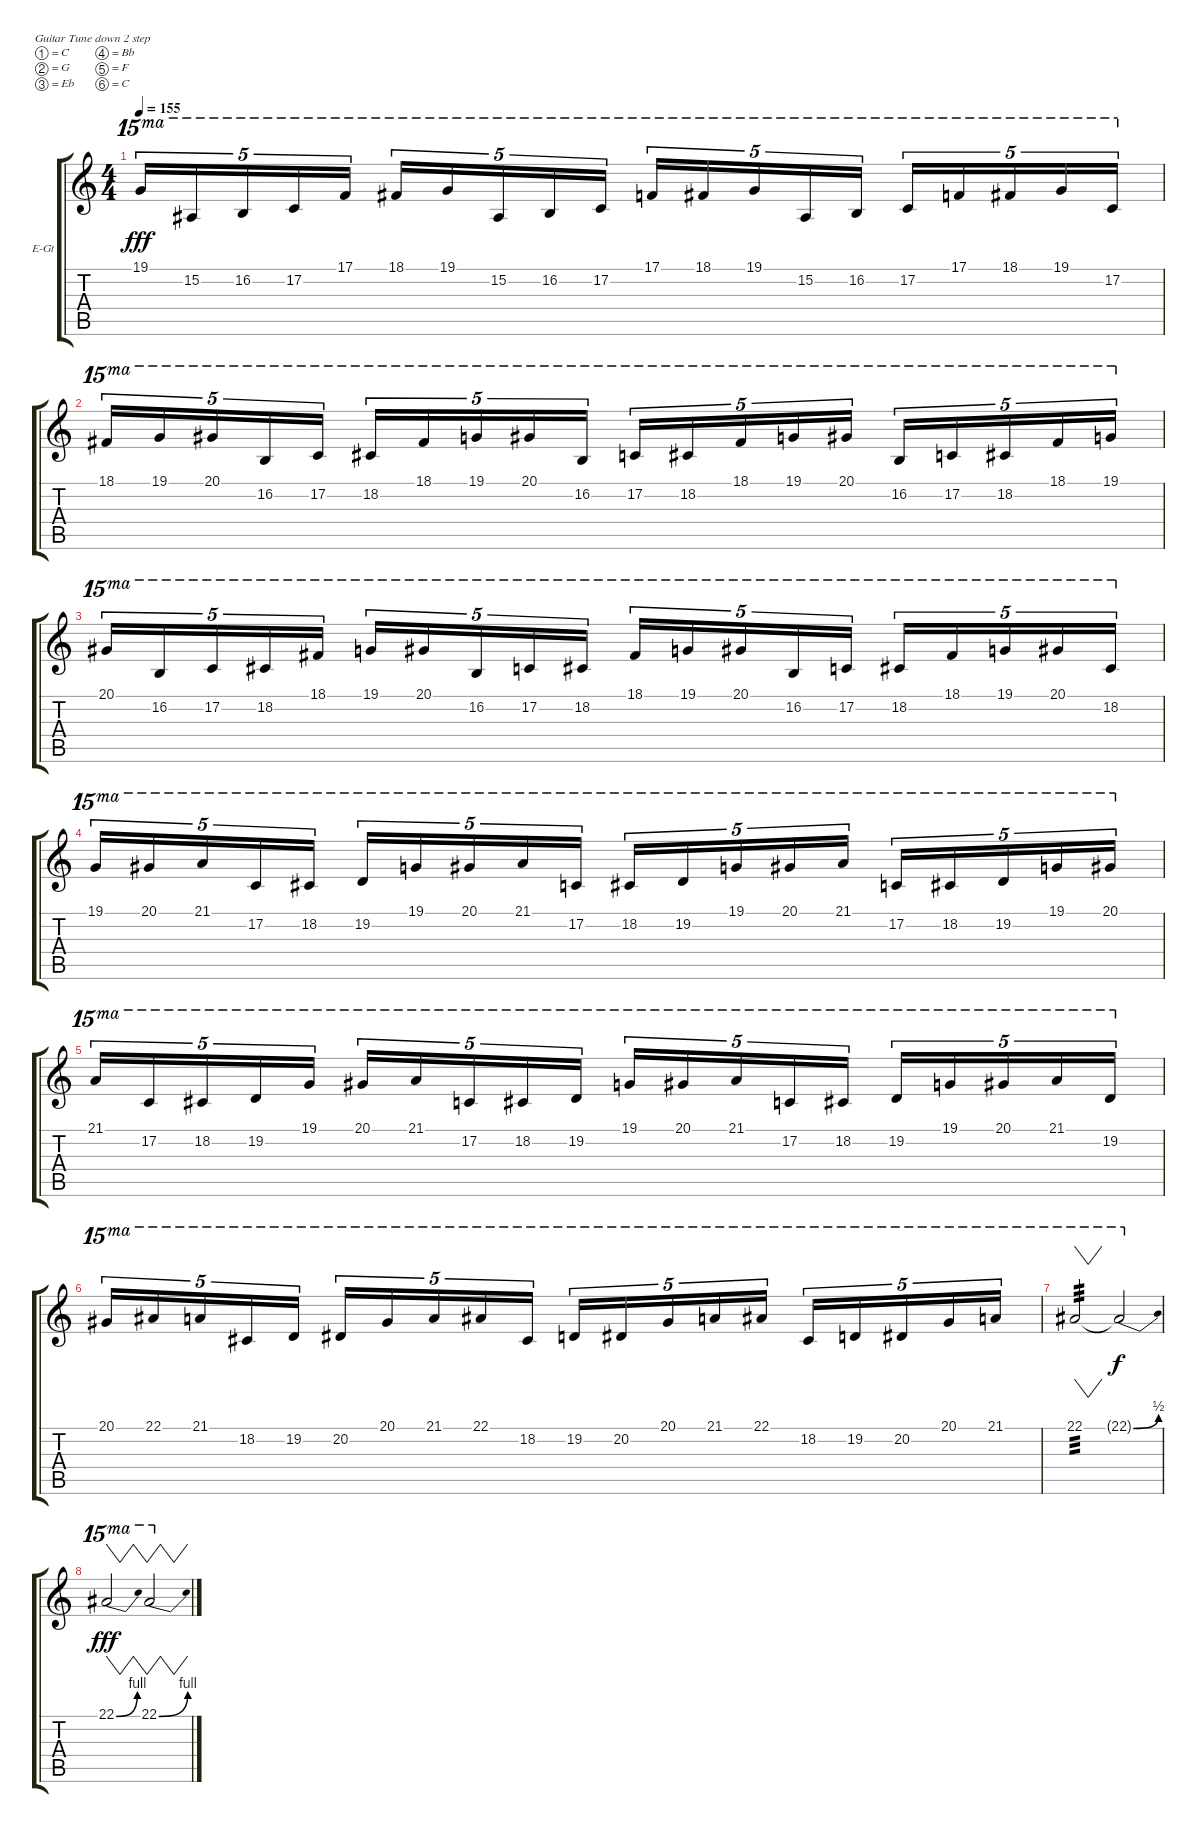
\defaultSystemsLayout 4
\bracketExtendMode groupsimilarinstruments
\firstSystemTrackNameOrientation horizontal
\otherSystemsTrackNameOrientation horizontal
\track ("Michael Amott" "E-Gt") {instrument overdrivenguitar}
\staff {score tabs}
\tuning (C4 G3 Eb3 Bb2 F2 C2)
\ts (4 4)
\tempo 155
\clef g2
\ks c
19.1.16{tu (5 4) ot 15ma dy fff} 15.2.16{tu (5 4) ot 15ma} 16.2.16{tu (5 4) ot 15ma} 17.2.16{tu (5 4) ot 15ma} 17.1.16{tu (5 4) ot 15ma} 18.1.16{tu (5 4) ot 15ma} 19.1.16{tu (5 4) ot 15ma} 15.2.16{tu (5 4) ot 15ma} 16.2.16{tu (5 4) ot 15ma} 17.2.16{tu (5 4) ot 15ma} 17.1.16{tu (5 4) ot 15ma} 18.1.16{tu (5 4) ot 15ma} 19.1.16{tu (5 4) ot 15ma} 15.2.16{tu (5 4) ot 15ma} 16.2.16{tu (5 4) ot 15ma} 17.2.16{tu (5 4) ot 15ma} 17.1.16{tu (5 4) ot 15ma} 18.1.16{tu (5 4) ot 15ma} 19.1.16{tu (5 4) ot 15ma} 17.2.16{tu (5 4) ot 15ma} |
18.1.16{tu (5 4) ot 15ma} 19.1.16{tu (5 4) ot 15ma} 20.1.16{tu (5 4) ot 15ma} 16.2.16{tu (5 4) ot 15ma} 17.2.16{tu (5 4) ot 15ma} 18.2.16{tu (5 4) ot 15ma} 18.1.16{tu (5 4) ot 15ma} 19.1.16{tu (5 4) ot 15ma} 20.1.16{tu (5 4) ot 15ma} 16.2.16{tu (5 4) ot 15ma} 17.2.16{tu (5 4) ot 15ma} 18.2.16{tu (5 4) ot 15ma} 18.1.16{tu (5 4) ot 15ma} 19.1.16{tu (5 4) ot 15ma} 20.1.16{tu (5 4) ot 15ma} 16.2.16{tu (5 4) ot 15ma} 17.2.16{tu (5 4) ot 15ma} 18.2.16{tu (5 4) ot 15ma} 18.1.16{tu (5 4) ot 15ma} 19.1.16{tu (5 4) ot 15ma} |
20.1.16{tu (5 4) ot 15ma} 16.2.16{tu (5 4) ot 15ma} 17.2.16{tu (5 4) ot 15ma} 18.2.16{tu (5 4) ot 15ma} 18.1.16{tu (5 4) ot 15ma} 19.1.16{tu (5 4) ot 15ma} 20.1.16{tu (5 4) ot 15ma} 16.2.16{tu (5 4) ot 15ma} 17.2.16{tu (5 4) ot 15ma} 18.2.16{tu (5 4) ot 15ma} 18.1.16{tu (5 4) ot 15ma} 19.1.16{tu (5 4) ot 15ma} 20.1.16{tu (5 4) ot 15ma} 16.2.16{tu (5 4) ot 15ma} 17.2.16{tu (5 4) ot 15ma} 18.2.16{tu (5 4) ot 15ma} 18.1.16{tu (5 4) ot 15ma} 19.1.16{tu (5 4) ot 15ma} 20.1.16{tu (5 4) ot 15ma} 18.2.16{tu (5 4) ot 15ma} |
19.1.16{tu (5 4) ot 15ma} 20.1.16{tu (5 4) ot 15ma} 21.1.16{tu (5 4) ot 15ma} 17.2.16{tu (5 4) ot 15ma} 18.2.16{tu (5 4) ot 15ma} 19.2.16{tu (5 4) ot 15ma} 19.1.16{tu (5 4) ot 15ma} 20.1.16{tu (5 4) ot 15ma} 21.1.16{tu (5 4) ot 15ma} 17.2.16{tu (5 4) ot 15ma} 18.2.16{tu (5 4) ot 15ma} 19.2.16{tu (5 4) ot 15ma} 19.1.16{tu (5 4) ot 15ma} 20.1.16{tu (5 4) ot 15ma} 21.1.16{tu (5 4) ot 15ma} 17.2.16{tu (5 4) ot 15ma} 18.2.16{tu (5 4) ot 15ma} 19.2.16{tu (5 4) ot 15ma} 19.1.16{tu (5 4) ot 15ma} 20.1.16{tu (5 4) ot 15ma} |
21.1.16{tu (5 4) ot 15ma} 17.2.16{tu (5 4) ot 15ma} 18.2.16{tu (5 4) ot 15ma} 19.2.16{tu (5 4) ot 15ma} 19.1.16{tu (5 4) ot 15ma} 20.1.16{tu (5 4) ot 15ma} 21.1.16{tu (5 4) ot 15ma} 17.2.16{tu (5 4) ot 15ma} 18.2.16{tu (5 4) ot 15ma} 19.2.16{tu (5 4) ot 15ma} 19.1.16{tu (5 4) ot 15ma} 20.1.16{tu (5 4) ot 15ma} 21.1.16{tu (5 4) ot 15ma} 17.2.16{tu (5 4) ot 15ma} 18.2.16{tu (5 4) ot 15ma} 19.2.16{tu (5 4) ot 15ma} 19.1.16{tu (5 4) ot 15ma} 20.1.16{tu (5 4) ot 15ma} 21.1.16{tu (5 4) ot 15ma} 19.2.16{tu (5 4) ot 15ma} |
20.1.16{tu (5 4) ot 15ma} 22.1.16{tu (5 4) ot 15ma} 21.1.16{tu (5 4) ot 15ma} 18.2.16{tu (5 4) ot 15ma} 19.2.16{tu (5 4) ot 15ma} 20.2.16{tu (5 4) ot 15ma} 20.1.16{tu (5 4) ot 15ma} 21.1.16{tu (5 4) ot 15ma} 22.1.16{tu (5 4) ot 15ma} 18.2.16{tu (5 4) ot 15ma} 19.2.16{tu (5 4) ot 15ma} 20.2.16{tu (5 4) ot 15ma} 20.1.16{tu (5 4) ot 15ma} 21.1.16{tu (5 4) ot 15ma} 22.1.16{tu (5 4) ot 15ma} 18.2.16{tu (5 4) ot 15ma} 19.2.16{tu (5 4) ot 15ma} 20.2.16{tu (5 4) ot 15ma} 20.1.16{tu (5 4) ot 15ma} 21.1.16{tu (5 4) ot 15ma} |
22.1.2{vw ot 15ma tp 3} 22.1{be (bend 0 0 60 2) t}.2{ot 15ma dy f} |
22.1{be (bend 0 0 60 4)}.2{vw ot 15ma dy fff} 22.1{be (bend 0 0 60 4)}.2{vw ot 15ma}
